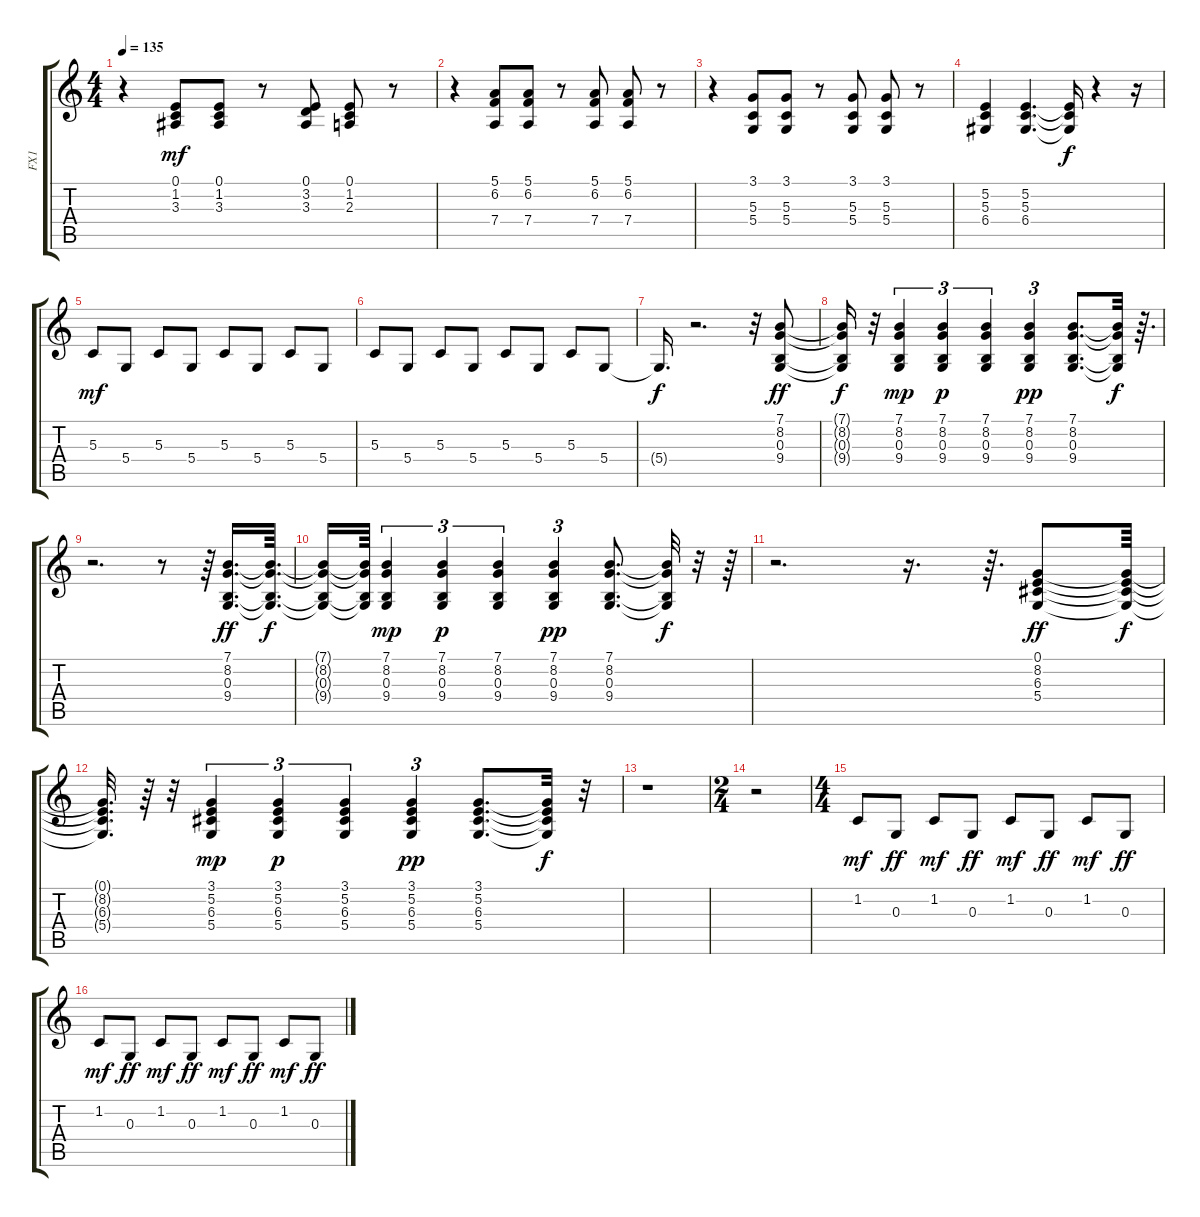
\track ("FX1" "FX1") {instrument lead5charang}
\staff {score tabs}
\tuning (E4 B3 G3 D3 A2 E2) {hide}
\ts (4 4)
\tempo 135
\clef g2
\ks c
r.4{dy mf} (0.1 1.2 3.3).8 (0.1 1.2 3.3).8 r.8 (0.1 3.2 3.3).8 (0.1 1.2 2.3).8 r.8 |
r.4 (5.1 6.2 7.4).8 (5.1 6.2 7.4).8 r.8 (5.1 6.2 7.4).8 (5.1 6.2 7.4).8 r.8 |
r.4 (3.1 5.3 5.4).8 (3.1 5.3 5.4).8 r.8 (3.1 5.3 5.4).8 (3.1 5.3 5.4).8 r.8 |
(5.2 5.3 6.4).4 (5.2 5.3 6.4).4{d} (5.2{t} 5.3{t} 6.4{t}).16{dy f} r.4 r.16 |
5.3.8{dy mf volume 16} 5.4.8 5.3.8 5.4.8 5.3.8 5.4.8 5.3.8 5.4.8 |
5.3.8 5.4.8 5.3.8 5.4.8 5.3.8 5.4.8 5.3.8 5.4.8 |
5.4{t}.16{d dy f} r.2{d} r.32 (7.1 8.2 0.3 9.4).8{dy ff volume 11} |
(7.1{t} 8.2{t} 0.3{t} 9.4{t}).16{dy f} r.32 (7.1 8.2 0.3 9.4).4{tu (3 2) dy mp} (7.1 8.2 0.3 9.4).4{tu (3 2) dy p} (7.1 8.2 0.3 9.4).4{tu (3 2)} (7.1 8.2 0.3 9.4).4{tu (3 2) dy pp} (7.1 8.2 0.3 9.4).8{d} (7.1{t} 8.2{t} 0.3{t} 9.4{t}).32{dy f} r.64{d} |
r.2{d} r.8 r.64 (7.1 8.2 0.3 9.4).16{d dy ff} (7.1{t} 8.2{t} 0.3{t} 9.4{t}).64{d dy f} |
(7.1{t} 8.2{t} 0.3{t} 9.4{t}).16 (7.1{t} 8.2{t} 0.3{t} 9.4{t}).64 (7.1 8.2 0.3 9.4).4{tu (3 2) dy mp} (7.1 8.2 0.3 9.4).4{tu (3 2) dy p} (7.1 8.2 0.3 9.4).4{tu (3 2)} (7.1 8.2 0.3 9.4).4{tu (3 2) dy pp} (7.1 8.2 0.3 9.4).8{d} (7.1{t} 8.2{t} 0.3{t} 9.4{t}).32{dy f} r.32 r.64 |
r.2{d} r.16{d} r.64{d} (0.1 8.2 6.3 5.4).8{dy ff} (0.1{t} 8.2{t} 6.3{t} 5.4{t}).64{dy f} |
(0.1{t} 8.2{t} 6.3{t} 5.4{t}).32{d} r.64 r.32 (3.1 5.2 6.3 5.4).4{tu (3 2) dy mp} (3.1 5.2 6.3 5.4).4{tu (3 2) dy p} (3.1 5.2 6.3 5.4).4{tu (3 2)} (3.1 5.2 6.3 5.4).4{tu (3 2) dy pp} (3.1 5.2 6.3 5.4).8{d} (3.1{t} 5.2{t} 6.3{t} 5.4{t}).32{dy f} r.32 |
r.1 |
\ts (2 4)
r.2 |
\ts (4 4)
1.2.8{dy mf volume 16} 0.3.8{dy ff} 1.2.8{dy mf} 0.3.8{dy ff} 1.2.8{dy mf} 0.3.8{dy ff} 1.2.8{dy mf} 0.3.8{dy ff} |
1.2.8{dy mf} 0.3.8{dy ff} 1.2.8{dy mf} 0.3.8{dy ff} 1.2.8{dy mf} 0.3.8{dy ff} 1.2.8{dy mf} 0.3.8{dy ff}
